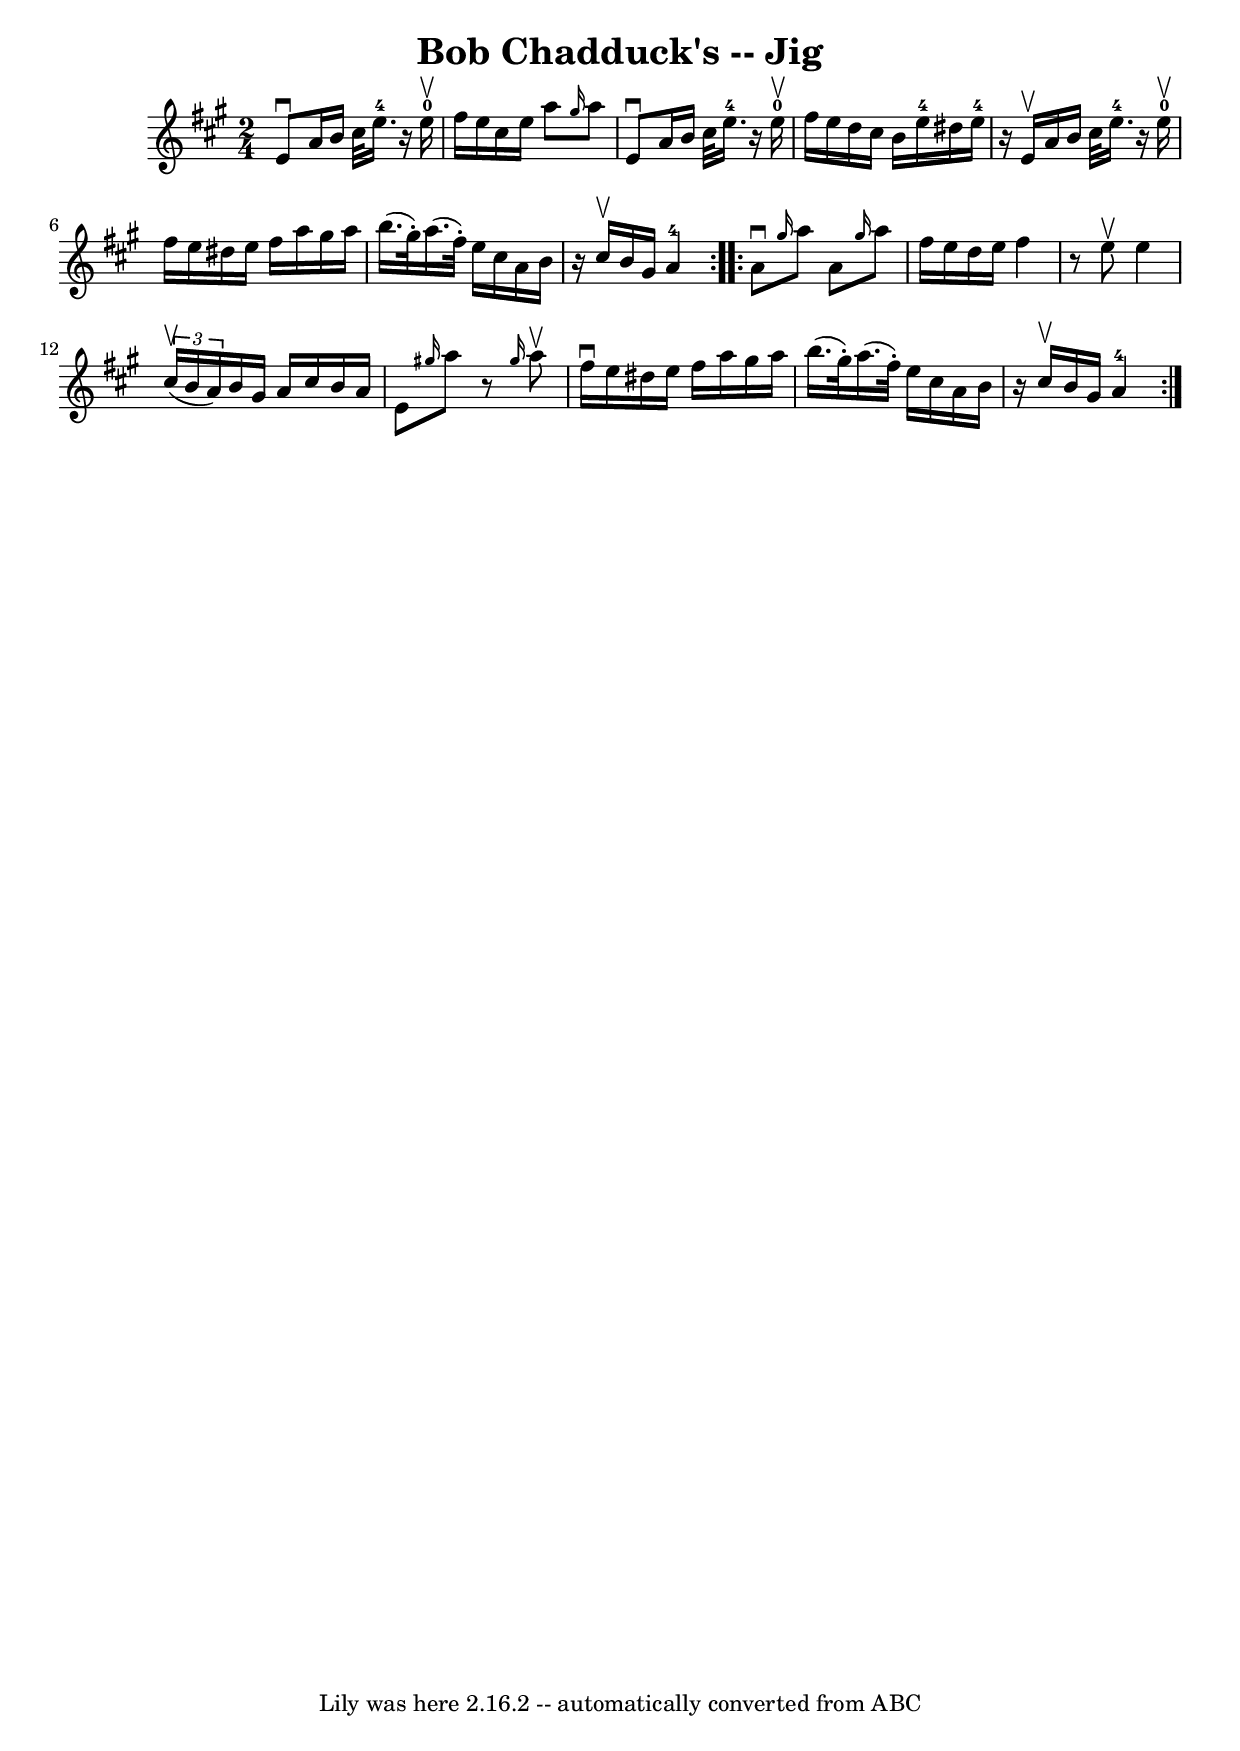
\version "2.16.2"
\include "Mammoth.ily"
\header {
  %% book = "Ryan's Mammoth Collection"
  crossRefNumber = "1"
  footnotes = "\\\\113 633"
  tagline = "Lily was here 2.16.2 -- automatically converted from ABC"
  title = "Bob Chadduck's -- Jig"

}
voicedefault =  {



  \repeat volta 2 {

    \time 2/4 
    \key a \major
    e'8^\downbow a'16 b'16 cis''32 e''16.-4   r16 e''16-0^\upbow   |
    fis''16 e''16 cis''16    
    e''16 a''8  \grace { gis''16  
		       } a''8    |
    e'8^\downbow a'16 
    b'16 cis''32 e''16.-4   r16 e''16-0^\upbow   |
    
    fis''16 e''16 d''16 cis''16 b'16 e''16-4 dis''16 e''16-4   |
    r16 e'16^\upbow a'16 b'16 cis''32 e''16.-4   
    r16 e''16-0^\upbow   |
    fis''16 e''16 dis''16 e''16    
    fis''16 a''16 gis''16 a''16    |
    b''16. (gis''32-.)   
    a''16. (fis''32-.) e''16 cis''16 a'16 b'16    |
    r16 
    cis''16^\upbow b'16 gis'16 a'4-4   
  }     
  \repeat volta 2 {
    a'8^\downbow \grace { gis''16  
		     } a''8 a'8  \grace { gis''16  
					} a''8   
    |
    fis''16 e''16 d''16 e''16 fis''4    |
    r8 e''8^\upbow e''4    |
    \times 2/3 { cis''16^\upbow(b'16 a'16) 

	       } b'16 gis'16 a'16 cis''16 b'16 a'16    |
    e'8  
    \grace { gis''!16  
	   } a''8    r8 \grace { gis''16  
			       } a''8^\upbow   
    |
    fis''16^\downbow e''16 dis''16 e''16 fis''16 a''16    
    gis''16 a''16    |
    b''16. (gis''32-.) a''16. (fis''32-.) e''16 cis''16 a'16 b'16    |
    r16 cis''16^\upbow   
    b'16 gis'16 a'4-4   
  }   

}

\score{
  <<

    \context Staff="default"
    {
      \voicedefault 
      
    }

  >>
  \layout {
    
  }
  \midi {
  }

}
